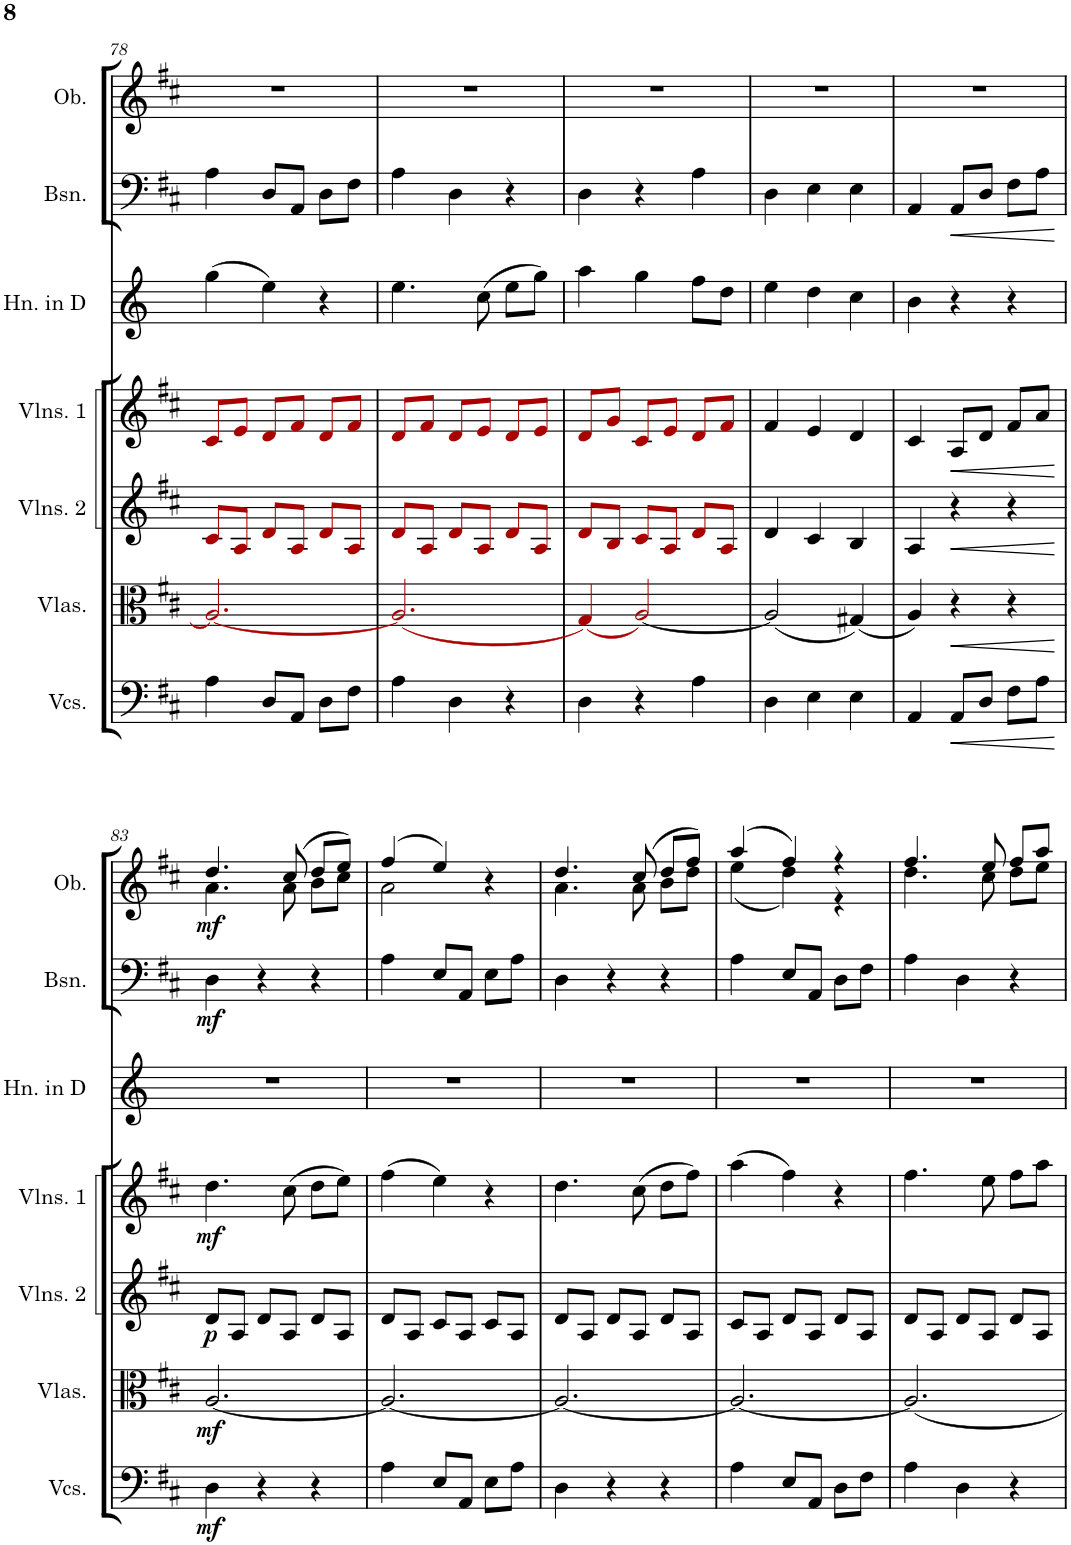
**kern	**dynam	**kern	**dynam	**kern	**dynam	**kern	**dynam	**kern	**kern	**dynam	**kern	**dynam
*part7	*part7	*part6	*part6	*part5	*part5	*part4	*part4	*part3	*part2	*part2	*part1	*part1
*staff7	*staff7	*staff6	*staff6	*staff5	*staff5	*staff4	*staff4	*staff3	*staff2	*staff2	*staff1	*staff1
*I"Violoncellos	*	*I"Violas	*	*I"Violins 2	*	*I"Violins 1	*	*I"Horn in D	*I"Bassoon	*	*I"Oboe	*
*I'Vcs.	*	*I'Vlas.	*	*I'Vlns. 2	*	*I'Vlns. 1	*	*I'Hn. in D	*I'Bsn.	*	*I'Ob.	*
!!LO:PB:g=z
*clefF4	*	*clefC3	*	*clefG2	*	*clefG2	*	*clefG2	*clefF4	*	*clefG2	*
*	*	*	*	*	*	*	*	*Trd5c10	*	*	*	*
*k[f#c#]	*	*k[f#c#]	*	*k[f#c#]	*	*k[f#c#]	*	*k[]	*k[f#c#]	*	*k[f#c#]	*
*M3/4	*	*M3/4	*	*M3/4	*	*M3/4	*	*M3/4	*M3/4	*	*M3/4	*
=78	=78	=78	=78	=78	=78	=78	=78	=78	=78	=78	=78	=78
4A\	.	2.Ai/_	.	8c#i/L	.	8c#i/L	.	(4gg\	4A\	.	2.r	.
.	.	.	.	8Ai/J	.	8ei/J	.	.	.	.	.	.
8D/L	.	.	.	8di/L	.	8di/L	.	4ee\)	8D/L	.	.	.
8AA/J	.	.	.	8Ai/J	.	8f#i/J	.	.	8AA/J	.	.	.
8D\L	.	.	.	8di/L	.	8di/L	.	4r	8D\L	.	.	.
8F#\J	.	.	.	8Ai/J	.	8f#i/J	.	.	8F#\J	.	.	.
=79	=79	=79	=79	=79	=79	=79	=79	=79	=79	=79	=79	=79
4A\	.	(2.Ai/]	.	8di/L	.	8di/L	.	4.ee\	4A\	.	2.r	.
.	.	.	.	8Ai/J	.	8f#i/J	.	.	.	.	.	.
4D\	.	.	.	8di/L	.	8di/L	.	.	4D\	.	.	.
.	.	.	.	8Ai/J	.	8ei/J	.	(8cc\	.	.	.	.
4r	.	.	.	8di/L	.	8di/L	.	8ee\L	4r	.	.	.
.	.	.	.	8Ai/J	.	8ei/J	.	8gg\J)	.	.	.	.
=80	=80	=80	=80	=80	=80	=80	=80	=80	=80	=80	=80	=80
4D\	.	(4Gi/)	.	8di/L	.	8di/L	.	4aa\	4D\	.	2.r	.
.	.	.	.	8Bi/J	.	8gi/J	.	.	.	.	.	.
4r	.	[2Ai/)	.	8c#i/L	.	8c#i/L	.	4gg\	4r	.	.	.
.	.	.	.	8Ai/J	.	8ei/J	.	.	.	.	.	.
4A\	.	.	.	8di/L	.	8di/L	.	8ff\L	4A\	.	.	.
.	.	.	.	8Ai/J	.	8f#i/J	.	8dd\J	.	.	.	.
=81	=81	=81	=81	=81	=81	=81	=81	=81	=81	=81	=81	=81
4D\	.	(2A/]	.	4d/	.	4f#/	.	4ee\	4D\	.	2.r	.
4E\	.	.	.	4c#/	.	4e/	.	4dd\	4E\	.	.	.
4E\	.	(4G#X/)	.	4B/	.	4d/	.	4cc\	4E\	.	.	.
=82	=82	=82	=82	=82	=82	=82	=82	=82	=82	=82	=82	=82
4AA/	.	4A/)	.	4A/	.	4c#/	.	4b\	4AA/	.	2.r	.
!	!LO:HP:b	!	!LO:HP:b	!	!LO:HP:b	!	!LO:HP:b	!	!	!LO:HP:b	!	!
8AA/L	<	4r	<	4r	<	8A/L	<	4r	8AA/L	<	.	.
8D/J	.	.	.	.	.	8d/J	.	.	8D/J	.	.	.
8F#\L	.	4r	.	4r	.	8f#/L	.	4r	8F#\L	.	.	.
8A\J	.	.	.	.	.	8a/J	.	.	8A\J	.	.	.
.	[	.	[	.	[	.	[	.	.	[	.	.
!!LO:LB:g=z
=83	=83	=83	=83	=83	=83	=83	=83	=83	=83	=83	=83	=83
*	*	*	*	*	*	*	*	*	*	*	*^	*
!	!LO:DY:b	!	!LO:DY:b	!	!LO:DY:b	!	!LO:DY:b	!	!	!LO:DY:b	!	!	!LO:DY:b
4D\	mf	[2.A/	mf	8d/L	p	4.dd\	mf	2.r	4D\	mf	4.dd/	4.a\	mf
.	.	.	.	8A/J	.	.	.	.	.	.	.	.	.
4r	.	.	.	8d/L	.	.	.	.	4r	.	.	.	.
.	.	.	.	8A/J	.	(8cc#\	.	.	.	.	(8cc#/	8a\	.
4r	.	.	.	8d/L	.	8dd\L	.	.	4r	.	8dd/L	8b\L	.
.	.	.	.	8A/J	.	8ee\J)	.	.	.	.	8ee/J)	8cc#\J	.
=84	=84	=84	=84	=84	=84	=84	=84	=84	=84	=84	=84	=84	=84
4A\	.	2.A/_	.	8d/L	.	(4ff#\	.	2.r	4A\	.	(4ff#/	2a\	.
.	.	.	.	8A/J	.	.	.	.	.	.	.	.	.
8E/L	.	.	.	8c#/L	.	4ee\)	.	.	8E/L	.	4ee/)	.	.
8AA/J	.	.	.	8A/J	.	.	.	.	8AA/J	.	.	.	.
8E\L	.	.	.	8c#/L	.	4r	.	.	8E\L	.	4r	4ryy	.
8A\J	.	.	.	8A/J	.	.	.	.	8A\J	.	.	.	.
=85	=85	=85	=85	=85	=85	=85	=85	=85	=85	=85	=85	=85	=85
4D\	.	2.A/_	.	8d/L	.	4.dd\	.	2.r	4D\	.	4.dd/	4.a\	.
.	.	.	.	8A/J	.	.	.	.	.	.	.	.	.
4r	.	.	.	8d/L	.	.	.	.	4r	.	.	.	.
.	.	.	.	8A/J	.	(8cc#\	.	.	.	.	(8cc#/	8a\	.
4r	.	.	.	8d/L	.	8dd\L	.	.	4r	.	8dd/L	8b\L	.
.	.	.	.	8A/J	.	8ff#\J)	.	.	.	.	8ff#/J)	8dd\J	.
=86	=86	=86	=86	=86	=86	=86	=86	=86	=86	=86	=86	=86	=86
4A\	.	2.A/_	.	8c#/L	.	(4aa\	.	2.r	4A\	.	(4aa/	(4ee\	.
.	.	.	.	8A/J	.	.	.	.	.	.	.	.	.
8E/L	.	.	.	8d/L	.	4ff#\)	.	.	8E/L	.	4ff#/)	4dd\)	.
8AA/J	.	.	.	8A/J	.	.	.	.	8AA/J	.	.	.	.
8D\L	.	.	.	8d/L	.	4r	.	.	8D\L	.	4r	4r	.
8F#\J	.	.	.	8A/J	.	.	.	.	8F#\J	.	.	.	.
=87	=87	=87	=87	=87	=87	=87	=87	=87	=87	=87	=87	=87	=87
4A\	.	2.A/]	.	8d/L	.	4.ff#\	.	2.r	4A\	.	4.ff#/	4.dd\	.
.	.	.	.	8A/J	.	.	.	.	.	.	.	.	.
4D\	.	.	.	8d/L	.	.	.	.	4D\	.	.	.	.
.	.	.	.	8A/J	.	8ee\	.	.	.	.	8ee/	8cc#\	.
4r	.	.	.	8d/L	.	8ff#\L	.	.	4r	.	8ff#/L	8dd\L	.
.	.	.	.	8A/J	.	8aa\J	.	.	.	.	8aa/J	8ee\J	.
*	*	*	*	*	*	*	*	*	*	*	*v	*v	*
=	=	=	=	=	=	=	=	=	=	=	=	=
*-	*-	*-	*-	*-	*-	*-	*-	*-	*-	*-	*-	*-
